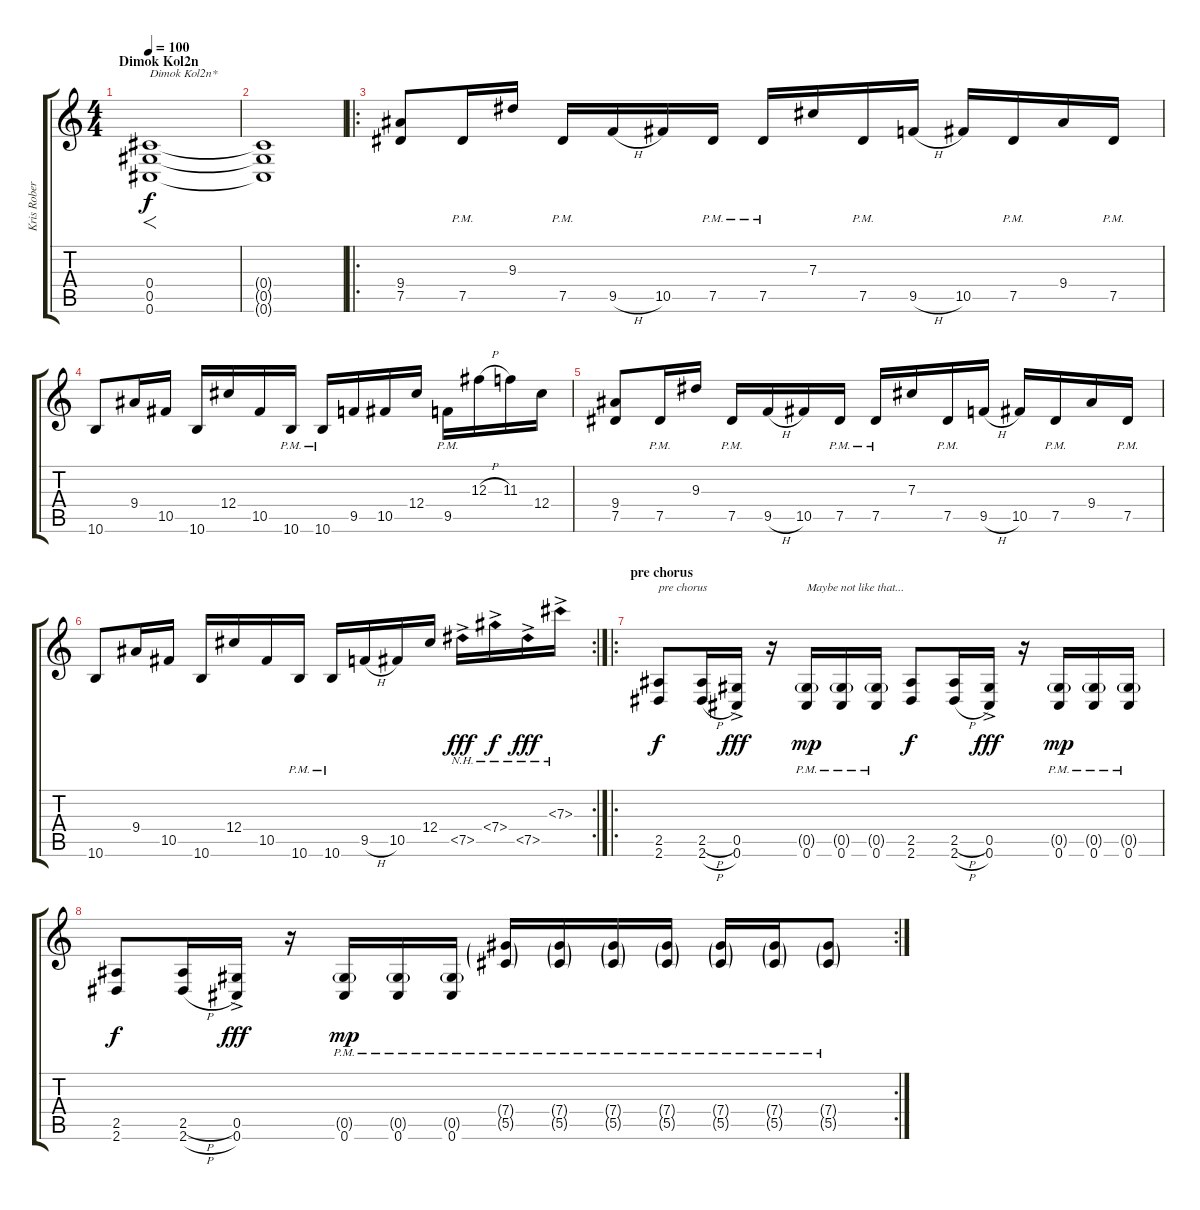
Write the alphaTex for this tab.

\track ("Kris Roberts" "Kris Rober") {instrument distortionguitar}
\staff {score tabs}
\tuning (Eb4 Bb3 Gb3 Db3 Ab2 Db2) {hide}
\ts (4 4)
\section ("" "Dimok Kol2n")
\tempo 100
\clef g2
\ks c
(0.4 0.5 0.6).1{f txt "Dimok Kol2n*" dy f instrument distortionguitar} |
(0.4{t} 0.5{t} 0.6{t}).1 |
\ro
(9.4 7.5).8 7.5{pm}.16 9.3.16 7.5{pm}.16 9.5{h}.16 10.5.16 7.5{pm}.16 7.5{pm}.16 7.3.16 7.5{pm}.16 9.5{h}.16 10.5.16 7.5{pm}.16 9.4.16 7.5{pm}.16 |
10.6.8 9.4.16 10.5.16 10.6.16 12.4.16 10.5.16 10.6{pm}.16 10.6{pm}.16 9.5.16 10.5.16 12.4.16 9.5{pm}.16 12.3{h}.16 11.3.16 12.4.16 |
(9.4 7.5).8 7.5{pm}.16 9.3.16 7.5{pm}.16 9.5{h}.16 10.5.16 7.5{pm}.16 7.5{pm}.16 7.3.16 7.5{pm}.16 9.5{h}.16 10.5.16 7.5{pm}.16 9.4.16 7.5{pm}.16 |
\rc 2
10.6.8 9.4.16 10.5.16 10.6.16 12.4.16 10.5.16 10.6{pm}.16 10.6{pm}.16 9.5{h}.16 10.5.16 12.4.16 7.5{nh ac}.16{dy fff} 7.4{nh ac}.16{dy f} 7.5{nh ac}.16{dy fff} 7.3{nh ac}.16 |
\ro
\section ("" "pre chorus")
(2.5 2.6).8{txt "pre chorus" dy f} (2.5{h} 2.6{h}).16 (0.5 0.6{ac}).16{dy fff} r.16 (0.5{g pm} 0.6{pm}).16{txt "Maybe not like that..." dy mp} (0.5{g pm} 0.6{pm}).16 (0.5{g pm} 0.6{pm}).16 (2.5 2.6).8{dy f} (2.5{h} 2.6{h}).16 (0.5 0.6{ac}).16{dy fff} r.16 (0.5{g pm} 0.6{pm}).16{dy mp} (0.5{g pm} 0.6{pm}).16 (0.5{g pm} 0.6{pm}).16 |
\rc 2
(2.5 2.6).8{dy f} (2.5{h} 2.6{h}).16 (0.5 0.6{ac}).16{dy fff} r.16 (0.5{g pm} 0.6{pm}).16{dy mp} (0.5{g pm} 0.6{pm}).16 (0.5{g pm} 0.6{pm}).16 (7.4{g pm} 5.5{g pm}).16 (7.4{g pm} 5.5{g pm}).16 (7.4{g pm} 5.5{g pm}).16 (7.4{g pm} 5.5{g pm}).16 (7.4{g pm} 5.5{g pm}).16 (7.4{g pm} 5.5{g pm}).16 (7.4{g pm} 5.5{g pm}).8
